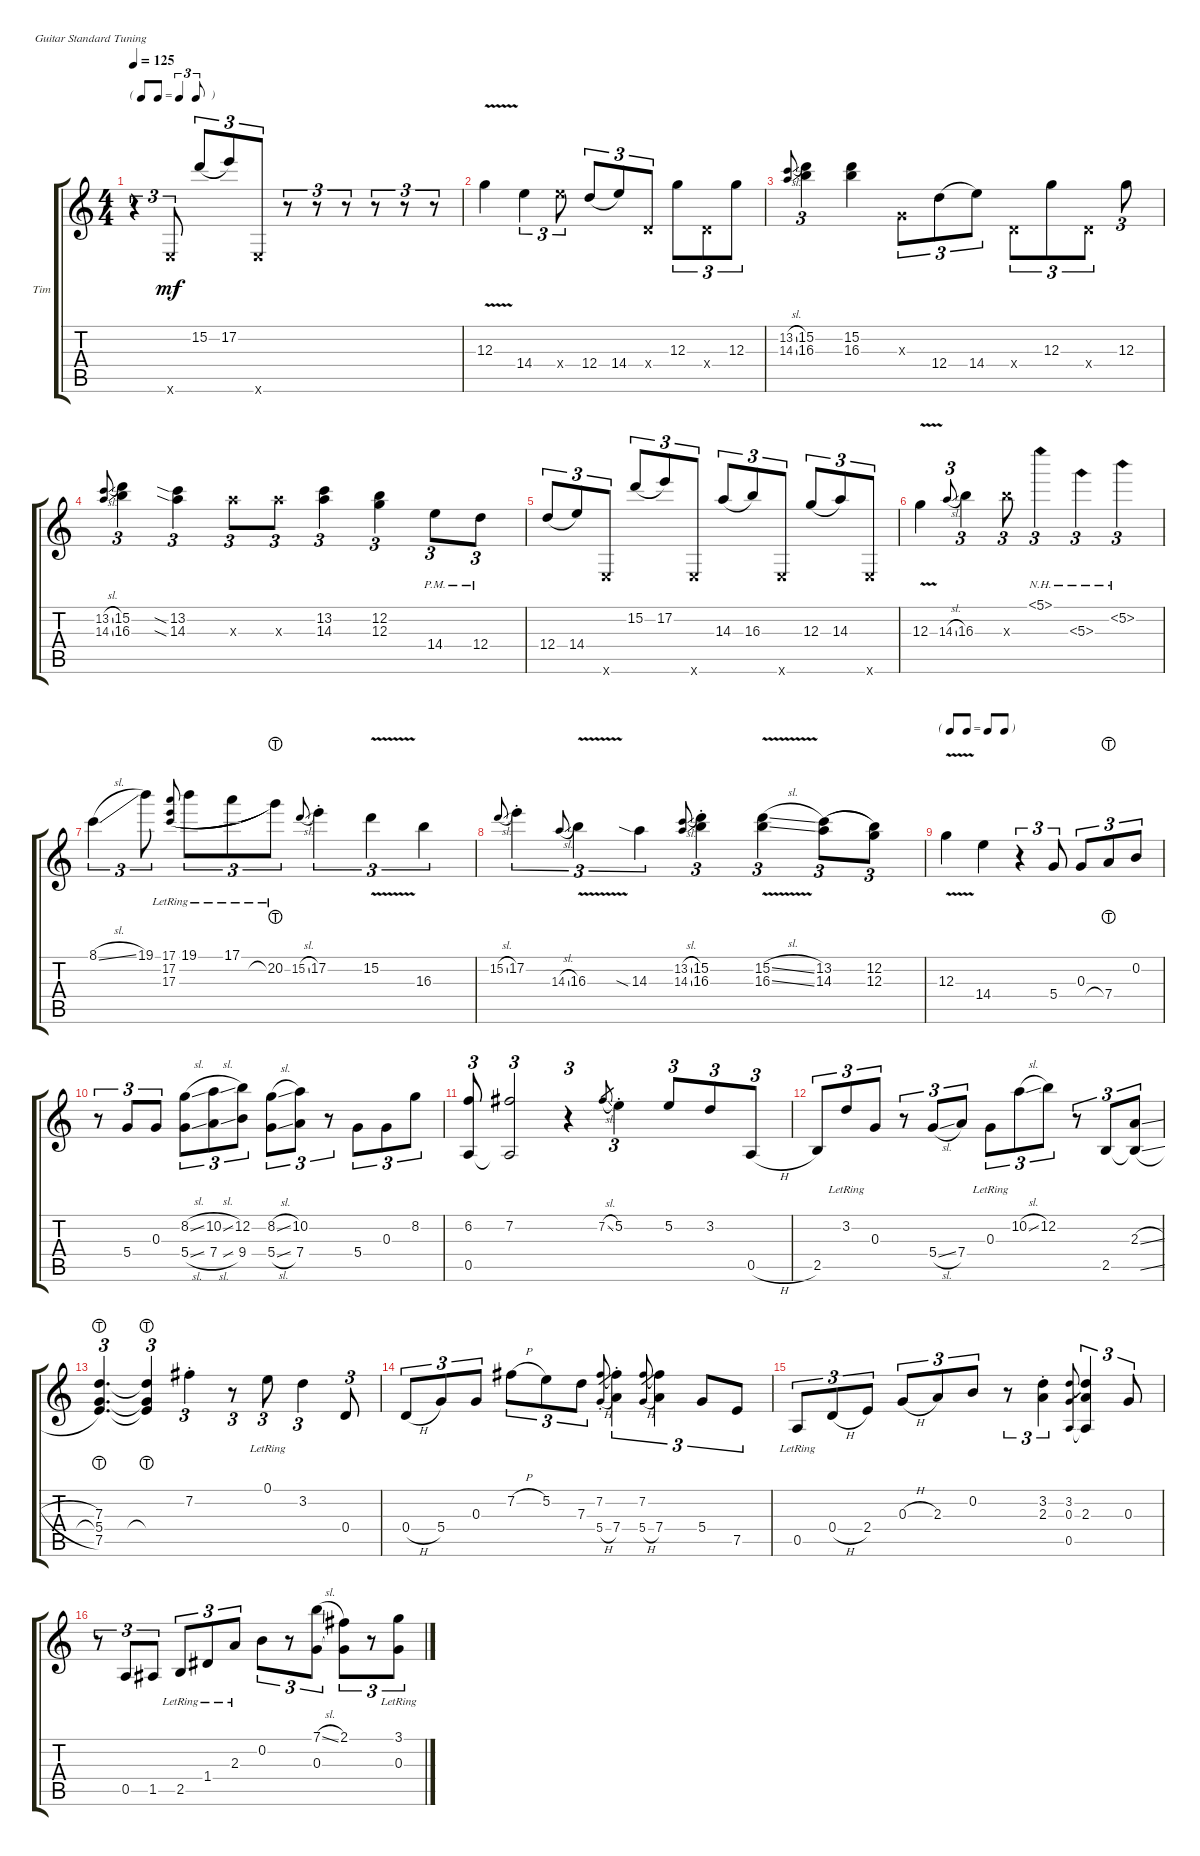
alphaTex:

\defaultSystemsLayout 4
\bracketExtendMode groupsimilarinstruments
\firstSystemTrackNameOrientation horizontal
\otherSystemsTrackNameOrientation horizontal
\track ("Tim" "Tim") {instrument electricguitarclean}
\staff {score tabs}
\tuning (E4 B3 G3 D3 A2 E2)
\ts (4 4)
\tf triplet8th
\tempo 125
\clef g2
\ks c
r.4{tu (3 2) dy mf} 0.6{x}.8{tu (3 2)} 15.2.8{tu (3 2) legatoorigin} 17.2.8{tu (3 2)} 0.6{x}.8{tu (3 2)} r.8{tu (3 2)} r.8{tu (3 2)} r.8{tu (3 2)} r.8{tu (3 2)} r.8{tu (3 2)} r.8{tu (3 2)} |
12.3{v}.4 14.4.4{tu (3 2)} 14.4{x}.8{tu (3 2)} 12.4.8{tu (3 2) legatoorigin} 14.4.8{tu (3 2)} 0.4{x}.8{tu (3 2)} 12.3.8{tu (3 2)} 0.4{x}.8{tu (3 2)} 12.3.8{tu (3 2)} |
(14.3{sl} 13.2{sl}).8{tu (3 2) gr onbeat} (16.3 15.2).4{tu (3 2)} (16.3 15.2).4 0.3{x}.8{tu (3 2)} 12.4.8{tu (3 2) legatoorigin} 14.4.8{tu (3 2)} 0.4{x}.8{tu (3 2)} 12.3.8{tu (3 2)} 0.4{x}.8{tu (3 2)} 12.3.8{tu (3 2)} |
(14.3{sl} 13.2{sl}).8{tu (3 2) gr onbeat} (16.3 15.2).4{tu (3 2)} (14.3{sia} 13.2{sia}).4{tu (3 2)} 14.3{x}.8{tu (3 2)} 14.3{x}.8{tu (3 2)} (14.3 13.2).4{tu (3 2)} (12.3 12.2).4{tu (3 2)} 14.4{pm}.8{tu (3 2)} 12.4{pm}.8{tu (3 2)} |
12.4.8{tu (3 2) legatoorigin} 14.4.8{tu (3 2)} 0.6{x}.8{tu (3 2)} 15.2.8{tu (3 2) legatoorigin} 17.2.8{tu (3 2)} 0.6{x}.8{tu (3 2)} 14.3.8{tu (3 2) legatoorigin} 16.3.8{tu (3 2)} 0.6{x}.8{tu (3 2)} 12.3.8{tu (3 2) legatoorigin} 14.3.8{tu (3 2)} 0.6{x}.8{tu (3 2)} |
12.3{v}.4 14.3{sl}.8{tu (3 2) gr onbeat} 16.3.4{tu (3 2)} 16.3{x}.8{tu (3 2)} 5.1{nh}.4{tu (3 2)} 5.3{nh}.4{tu (3 2)} 5.2{nh}.4{tu (3 2)} |
8.1{sl}.4{tu (3 2)} 19.1.8{tu (3 2)} (17.1{lr} 17.2{lr} 17.3{lr}).8{tu (3 2) gr onbeat legatoorigin} 19.1{lr}.8{tu (3 2) legatoorigin} 17.1{lr}.8{tu (3 2) legatoorigin} 20.2{lht lr}.8{tu (3 2)} 15.2{sl}.8{tu (3 2) gr onbeat} 17.2{st}.4{tu (3 2)} 15.2{v}.4{tu (3 2)} 16.3.4{tu (3 2)} |
15.2{sl}.8{tu (3 2) gr onbeat} 17.2{st}.4{tu (3 2)} 14.3{sl}.8{tu (3 2) gr onbeat} 16.3{v}.4{tu (3 2)} 14.3{sia}.4{tu (3 2)} (14.3{sl} 13.2{sl}).8{tu (3 2) gr onbeat} (16.3{st} 15.2).4{tu (3 2)} (16.3{v sl} 15.2{sl}).4{tu (3 2)} (14.3 13.2).8{tu (3 2) legatoorigin} (12.3 12.2).8{tu (3 2)} |
\tf none
\scale
0.455692 12.3{v}.4 14.4.4 r.4{tu (3 2)} 5.4.8{tu (3 2)} 0.3.8{tu (3 2)} 7.4{lht}.8{tu (3 2)} 0.2.8{tu (3 2)} |
\scale
0.544014 r.8{tu (3 2)} 5.4.8{tu (3 2)} 0.3.8{tu (3 2)} (5.4{sl} 8.2{sl}).8{tu (3 2)} (10.2{sl} 7.4{sl}).8{tu (3 2)} (12.2 9.4).8{tu (3 2)} (5.4{sl} 8.2{sl}).8{tu (3 2)} (7.4 10.2).8{tu (3 2)} r.8{tu (3 2)} 5.4.8{tu (3 2)} 0.3.8{tu (3 2)} 8.2.8{tu (3 2)} |
\scale
0.486869 (0.5 6.2).8{tu (3 2)} (7.2 0.5{t}).2{tu (3 2)} r.4{tu (3 2)} 7.2{sl}.8{tu (3 2) gr} 5.2{st}.4{tu (3 2)} 5.2.8{tu (3 2)} 3.2.8{tu (3 2)} 0.5{h}.8{tu (3 2)} |
\scale
0.51283 2.5.8{tu (3 2)} 3.2{lr}.8{tu (3 2)} 0.3.8{tu (3 2)} r.8{tu (3 2)} 5.4{sl}.8{tu (3 2)} 7.4.8{tu (3 2)} 0.3{lr}.8{tu (3 2)} 10.2{sl}.8{tu (3 2)} 12.2.8{tu (3 2)} r.8{tu (3 2)} 2.5.8{tu (3 2)} (2.3{sl} 2.5{sl t}).8{tu (3 2)} |
(7.5 7.3 5.4{lht}).4{d tu (3 2)} (7.5{t} 7.3{t} 5.4{lht t}).4{tu (3 2)} 7.2{st}.4{tu (3 2)} r.8{tu (3 2)} 0.1{lr}.8{tu (3 2)} 3.2.4{tu (3 2)} 0.4.8{tu (3 2)} |
0.4{h}.8{tu (3 2)} 5.4.8{tu (3 2)} 0.3.8{tu (3 2)} 7.2{h}.8{tu (3 2)} 5.2.8{tu (3 2)} 7.3.8{tu (3 2)} (5.4{h} 7.2{st}).8{tu (3 2) gr} (7.4{st} 7.2{t}).4{tu (3 2)} (5.4{h} 7.2).8{tu (3 2) gr} (7.4 7.2{t}).4{tu (3 2)} 5.4.8{tu (3 2)} 7.5.8{tu (3 2)} |
0.5{lr}.8{tu (3 2)} 0.4{h}.8{tu (3 2)} 2.4.8{tu (3 2)} 0.3{h}.8{tu (3 2)} 2.3.8{tu (3 2)} 0.2.8{tu (3 2)} r.8{tu (3 2)} (2.3{st} 3.2{st}).4{tu (3 2)} (0.5 0.3 3.2).8{tu (3 2) gr} (2.3 3.2{t} 0.5{t}).4{tu (3 2)} 0.3.8{tu (3 2)} |
r.8{tu (3 2)} 0.5.8{tu (3 2)} 1.5.8{tu (3 2)} 2.5{lr}.8{tu (3 2)} 1.4{lr}.8{tu (3 2)} 2.3{lr}.8{tu (3 2)} 0.2.8{tu (3 2)} r.8{tu (3 2)} (0.3 7.1{sl}).8{tu (3 2)} (2.1 0.3{t}).8{tu (3 2)} r.8{tu (3 2)} (3.1{lr} 0.3{lr}).8{tu (3 2)}
